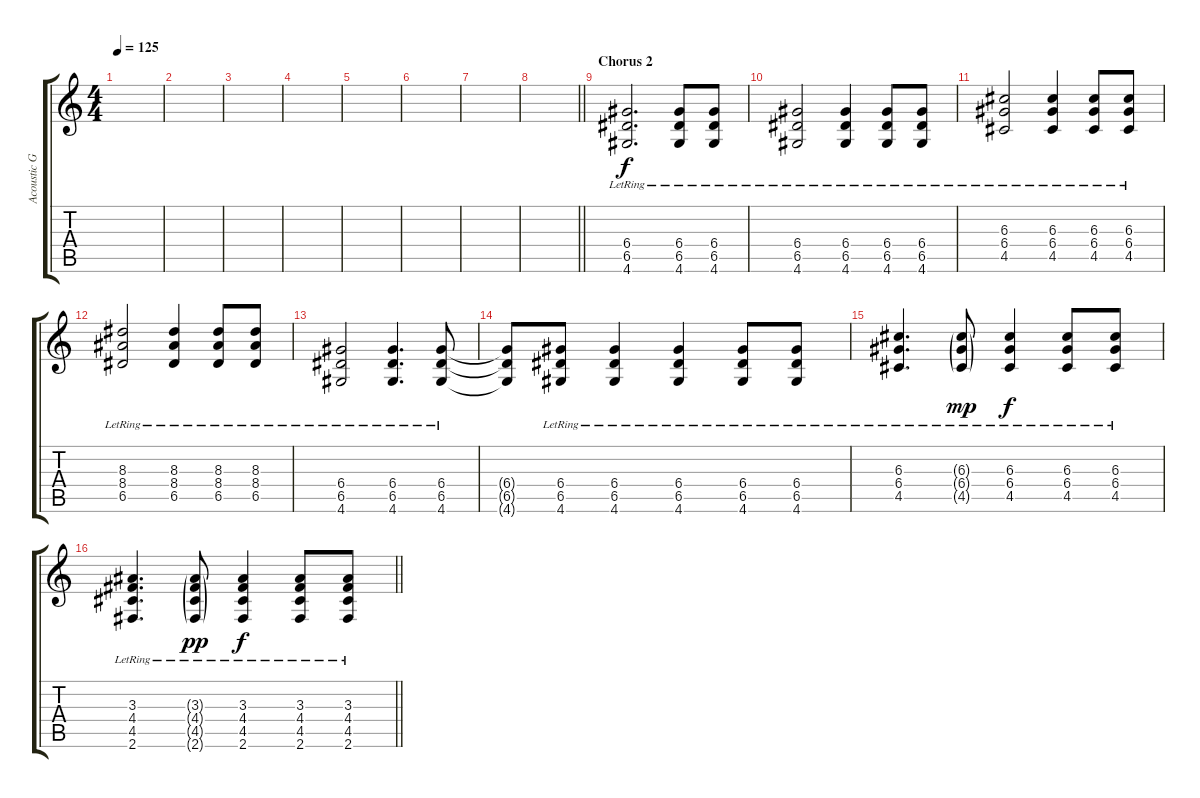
\track ("Acoustic Guitar 1" "Acoustic G") {instrument acousticguitarsteel}
\staff {score tabs}
\tuning (E4 B3 G3 D3 A2 E2) {hide}
\ts (4 4)
\tempo 125
\clef g2
\ks c
|
|
|
|
|
|
|
\barLineRight lightlight
|
\section ("" "Chorus 2")
(6.4{lr} 6.5{lr} 4.6{lr}).2{d} (6.4{lr} 6.5{lr} 4.6{lr}).8 (6.4{lr} 6.5{lr} 4.6{lr}).8 |
(6.4{lr} 6.5{lr} 4.6{lr}).2 (6.4{lr} 6.5{lr} 4.6{lr}).4 (6.4{lr} 6.5{lr} 4.6{lr}).8 (6.4{lr} 6.5{lr} 4.6{lr}).8 |
(6.3{lr} 6.4{lr} 4.5{lr}).2 (6.3{lr} 6.4{lr} 4.5{lr}).4 (6.3{lr} 6.4{lr} 4.5{lr}).8 (6.3{lr} 6.4{lr} 4.5{lr}).8 |
(8.3{lr} 8.4{lr} 6.5{lr}).2 (8.3{lr} 8.4{lr} 6.5{lr}).4 (8.3{lr} 8.4{lr} 6.5{lr}).8 (8.3{lr} 8.4{lr} 6.5{lr}).8 |
(6.4{lr} 6.5{lr} 4.6{lr}).2 (6.4{lr} 6.5{lr} 4.6{lr}).4{d} (6.4{lr} 6.5{lr} 4.6{lr}).8 |
(6.4{t} 6.5{t} 4.6{t}).8 (6.4{lr} 6.5{lr} 4.6{lr}).8 (6.4{lr} 6.5{lr} 4.6{lr}).4 (6.4{lr} 6.5{lr} 4.6{lr}).4 (6.4{lr} 6.5{lr} 4.6{lr}).8 (6.4{lr} 6.5{lr} 4.6{lr}).8 |
(6.3{lr} 6.4{lr} 4.5{lr}).4{d} (6.3{g lr} 6.4{g lr} 4.5{g lr}).8{dy mp} (6.3{lr} 6.4{lr} 4.5{lr}).4{dy f} (6.3{lr} 6.4{lr} 4.5{lr}).8 (6.3{lr} 6.4{lr} 4.5{lr}).8 |
\barLineRight lightlight
(3.3{lr} 4.4{lr} 4.5{lr} 2.6{lr}).4{d} (3.3{g lr} 4.4{g lr} 4.5{g lr} 2.6{g lr}).8{dy pp} (3.3{lr} 4.4{lr} 4.5{lr} 2.6{lr}).4{dy f} (3.3{lr} 4.4{lr} 4.5{lr} 2.6{lr}).8 (3.3 4.4 4.5{lr} 2.6).8
